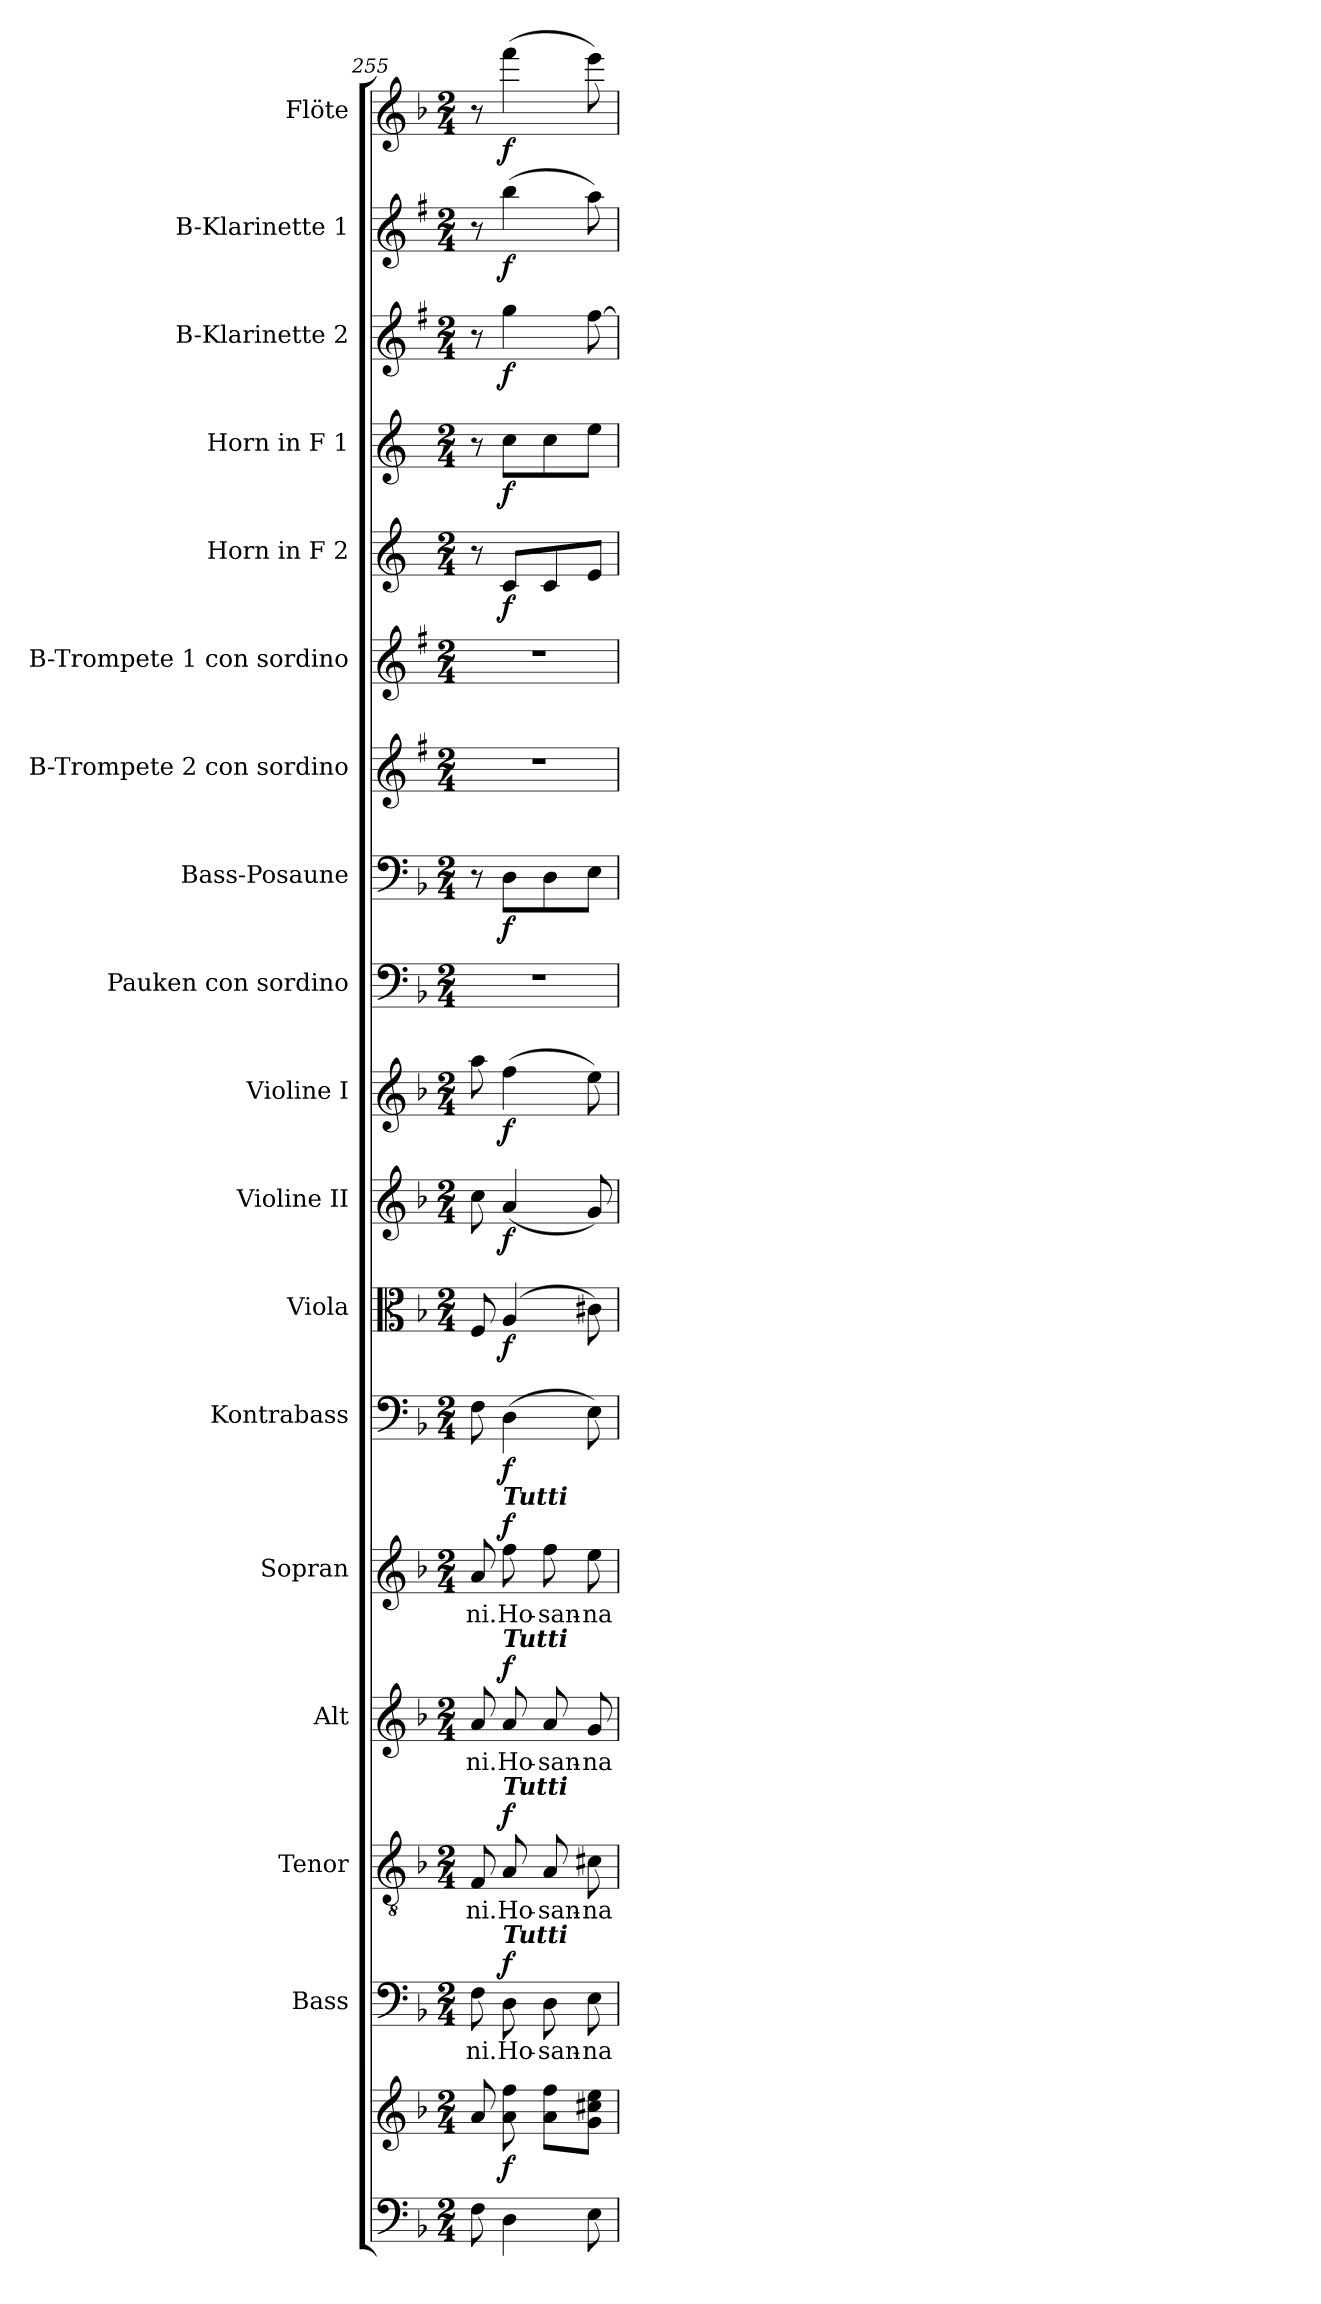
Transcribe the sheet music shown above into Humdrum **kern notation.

**kern	**kern	**dynam	**kern	**text	**dynam	**kern	**text	**dynam	**kern	**text	**dynam	**kern	**text	**dynam	**kern	**dynam	**kern	**dynam	**kern	**dynam	**kern	**dynam	**kern	**kern	**dynam	**kern	**kern	**kern	**dynam	**kern	**dynam	**kern	**dynam	**kern	**dynam	**kern	**dynam
*part18	*part18	*part18	*part17	*part17	*part17	*part16	*part16	*part16	*part15	*part15	*part15	*part14	*part14	*part14	*part13	*part13	*part12	*part12	*part11	*part11	*part10	*part10	*part9	*part8	*part8	*part7	*part6	*part5	*part5	*part4	*part4	*part3	*part3	*part2	*part2	*part1	*part1
*staff19	*staff18	*staff18/19	*staff17	*staff17	*staff17	*staff16	*staff16	*staff16	*staff15	*staff15	*staff15	*staff14	*staff14	*staff14	*staff13	*staff13	*staff12	*staff12	*staff11	*staff11	*staff10	*staff10	*staff9	*staff8	*staff8	*staff7	*staff6	*staff5	*staff5	*staff4	*staff4	*staff3	*staff3	*staff2	*staff2	*staff1	*staff1
*	*	*	*I"Bass	*	*	*I"Tenor	*	*	*I"Alt	*	*	*I"Sopran	*	*	*I"Kontrabass	*	*I"Viola	*	*I"Violine II	*	*I"Violine I	*	*I"Pauken con sordino	*I"Bass-Posaune	*	*I"B-Trompete 2 con sordino	*I"B-Trompete 1 con sordino	*I"Horn in F 2	*	*I"Horn in F 1	*	*I"B-Klarinette 2	*	*I"B-Klarinette 1	*	*I"Flöte	*
*	*	*	*I'B.	*	*	*I'T.	*	*	*I'A.	*	*	*I'S.	*	*	*I'Kb.	*	*I'Vla.	*	*I'Vl. II	*	*I'Vl. I	*	*I'Pk.	*I'B. Pos.	*	*I'B Trp. 2	*I'B Trp. 1	*	*	*	*	*I'B Kl. 2	*	*I'B Kl. 1	*	*I'Fl.	*
*clefF4	*clefG2	*	*clefF4	*	*	*clefGv2	*	*	*clefG2	*	*	*clefG2	*	*	*clefF4	*	*clefC3	*	*clefG2	*	*clefG2	*	*clefF4	*clefF4	*	*clefG2	*clefG2	*clefG2	*	*clefG2	*	*clefG2	*	*clefG2	*	*clefG2	*
*	*	*	*	*	*	*	*	*	*	*	*	*	*	*	*ITrd7c12	*	*	*	*	*	*	*	*	*	*	*ITrd1c2	*ITrd1c2	*ITrd4c7	*	*ITrd4c7	*	*ITrd1c2	*	*ITrd1c2	*	*	*
*k[b-]	*k[b-]	*	*k[b-]	*	*	*k[b-]	*	*	*k[b-]	*	*	*k[b-]	*	*	*k[b-]	*	*k[b-]	*	*k[b-]	*	*k[b-]	*	*k[b-]	*k[b-]	*	*k[b-]	*k[b-]	*k[b-]	*	*k[b-]	*	*k[b-]	*	*k[b-]	*	*k[b-]	*
*F:	*F:	*	*F:	*	*	*F:	*	*	*F:	*	*	*F:	*	*	*F:	*	*F:	*	*F:	*	*F:	*	*F:	*F:	*	*F:	*F:	*F:	*	*F:	*	*F:	*	*F:	*	*F:	*
*M2/4	*M2/4	*	*M2/4	*	*	*M2/4	*	*	*M2/4	*	*	*M2/4	*	*	*M2/4	*	*M2/4	*	*M2/4	*	*M2/4	*	*M2/4	*M2/4	*	*M2/4	*M2/4	*M2/4	*	*M2/4	*	*M2/4	*	*M2/4	*	*M2/4	*
=255	=255	=255	=255	=255	=255	=255	=255	=255	=255	=255	=255	=255	=255	=255	=255	=255	=255	=255	=255	=255	=255	=255	=255	=255	=255	=255	=255	=255	=255	=255	=255	=255	=255	=255	=255	=255	=255
!	!	!	!	!LO:LY:b	!	!	!LO:LY:b	!	!	!LO:LY:b	!	!	!LO:LY:b	!	!	!	!	!	!	!	!	!	!	!	!	!	!	!	!	!	!	!	!	!	!	!	!
8F\	8a/	.	8F\	-ni.	.	8F/	-ni.	.	8a/	-ni.	.	8a/	-ni.	.	8FF\	.	8F/	.	8cc\	.	8aa\	.	2r	8r	.	2r	2r	8r	.	8r	.	8r	.	8r	.	8r	.
!	!	!	!	!	!	!	!	!	!	!	!	!LO:TX:a:Bi:t=Tutti	!	!	!	!	!	!	!	!	!	!	!	!	!	!	!	!	!	!	!	!	!	!	!	!	!
!	!	!	!	!	!	!	!	!	!LO:TX:a:Bi:t=Tutti	!	!	!	!	!	!	!	!	!	!	!	!	!	!	!	!	!	!	!	!	!	!	!	!	!	!	!	!
!	!	!	!	!	!	!LO:TX:a:Bi:t=Tutti	!	!	!	!	!	!	!	!	!	!	!	!	!	!	!	!	!	!	!	!	!	!	!	!	!	!	!	!	!	!	!
!	!	!	!LO:TX:a:Bi:t=Tutti	!	!	!	!	!	!	!	!	!	!	!	!	!	!	!	!	!	!	!	!	!	!	!	!	!	!	!	!	!	!	!	!	!	!
!	!	!LO:DY:b	!	!LO:LY:b	!LO:DY:a	!	!LO:LY:b	!LO:DY:a	!	!LO:LY:b	!LO:DY:a	!	!LO:LY:b	!LO:DY:a	!	!LO:DY:b	!	!LO:DY:b	!	!LO:DY:b	!	!LO:DY:b	!	!	!LO:DY:b	!	!	!	!LO:DY:b	!	!LO:DY:b	!	!LO:DY:b	!	!LO:DY:b	!	!LO:DY:b
4D\	8a\ 8ff\	f	8D\	Ho-	f	8A/	Ho-	f	8a/	Ho-	f	8ff\	Ho-	f	(>4DD\	f	(4A/	f	(<4a/	f	(>4ff\	f	.	8D\L	f	.	.	8F/L	f	8f\L	f	4ff\	f	(>4aa\	f	(>4fff\	f
!	!	!	!	!LO:LY:b	!	!	!LO:LY:b	!	!	!LO:LY:b	!	!	!LO:LY:b	!	!	!	!	!	!	!	!	!	!	!	!	!	!	!	!	!	!	!	!	!	!	!	!
.	8a\ 8ff\L	.	8D\	-san-	.	8A/	-san-	.	8a/	-san-	.	8ff\	-san-	.	.	.	.	.	.	.	.	.	.	8D\	.	.	.	8F/	.	8f\	.	.	.	.	.	.	.
!	!	!	!	!LO:LY:b	!	!	!LO:LY:b	!	!	!LO:LY:b	!	!	!LO:LY:b	!	!	!	!	!	!	!	!	!	!	!	!	!	!	!	!	!	!	!	!	!	!	!	!
8E\	8g\ 8cc#X\ 8ee\J	.	8E\	-na	.	8c#X\	-na	.	8g/	-na	.	8ee\	-na	.	8EE\)	.	8c#X\)	.	8g/)	.	8ee\)	.	.	8E\J	.	.	.	8A/J	.	8a\J	.	[8ee\	.	8gg\)	.	8eee\)	.
=	=	=	=	=	=	=	=	=	=	=	=	=	=	=	=	=	=	=	=	=	=	=	=	=	=	=	=	=	=	=	=	=	=	=	=	=	=
*-	*-	*-	*-	*-	*-	*-	*-	*-	*-	*-	*-	*-	*-	*-	*-	*-	*-	*-	*-	*-	*-	*-	*-	*-	*-	*-	*-	*-	*-	*-	*-	*-	*-	*-	*-	*-	*-
